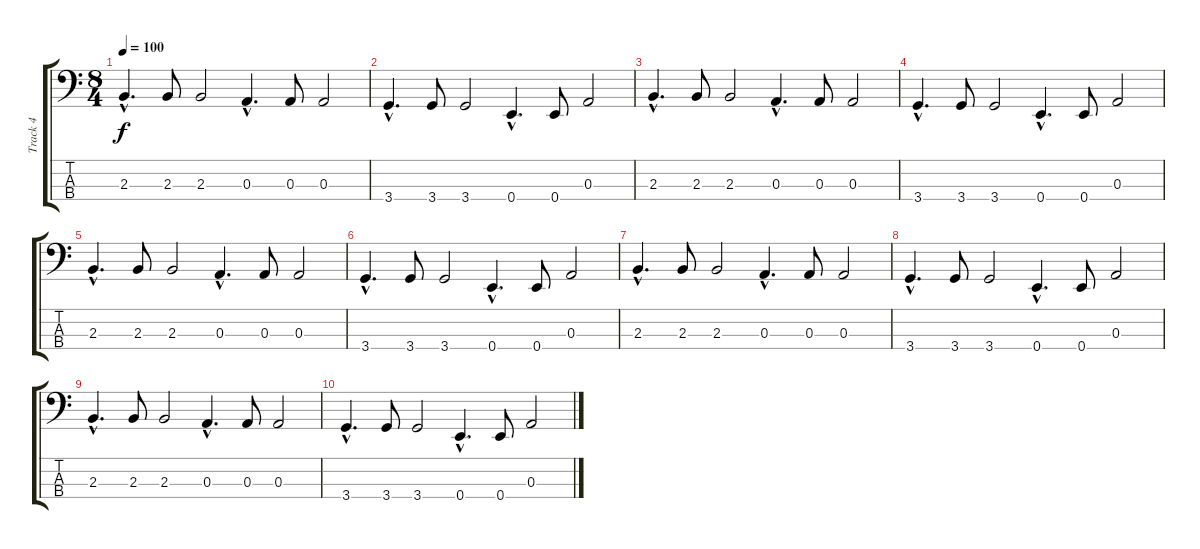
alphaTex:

\track ("Track 4" "Track 4") {instrument electricbassfinger}
\staff {score tabs}
\tuning (G2 D2 A1 E1) {hide}
\ts (8 4)
\tempo 100
\clef f4
\ks c
2.3{hac}.4{d dy f} 2.3.8 2.3.2 0.3{hac}.4{d} 0.3.8 0.3.2 |
3.4{hac}.4{d} 3.4.8 3.4.2 0.4{hac}.4{d} 0.4.8 0.3.2 |
2.3{hac}.4{d} 2.3.8 2.3.2 0.3{hac}.4{d} 0.3.8 0.3.2 |
3.4{hac}.4{d} 3.4.8 3.4.2 0.4{hac}.4{d} 0.4.8 0.3.2 |
2.3{hac}.4{d} 2.3.8 2.3.2 0.3{hac}.4{d} 0.3.8 0.3.2 |
3.4{hac}.4{d} 3.4.8 3.4.2 0.4{hac}.4{d} 0.4.8 0.3.2 |
2.3{hac}.4{d} 2.3.8 2.3.2 0.3{hac}.4{d} 0.3.8 0.3.2 |
3.4{hac}.4{d} 3.4.8 3.4.2 0.4{hac}.4{d} 0.4.8 0.3.2 |
2.3{hac}.4{d} 2.3.8 2.3.2 0.3{hac}.4{d} 0.3.8 0.3.2 |
3.4{hac}.4{d} 3.4.8 3.4.2 0.4{hac}.4{d} 0.4.8 0.3.2
